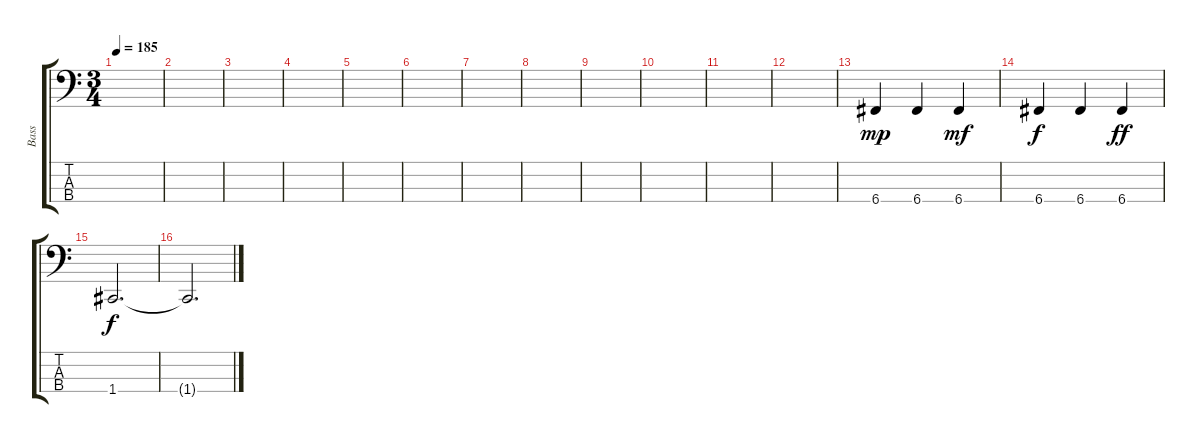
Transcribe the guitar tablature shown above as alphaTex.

\track ("Bass" "Bass") {instrument electricbasspick}
\staff {score tabs}
\tuning (F2 C2 G1 C1) {hide}
\ts (3 4)
\tempo 185
\clef f4
\ks c
|
|
|
|
|
|
|
|
|
|
|
|
6.4.4{dy mp} 6.4.4 6.4.4{dy mf} |
6.4.4{dy f} 6.4.4 6.4.4{dy ff} |
1.4.2{d dy f} |
1.4{t}.2{d}
